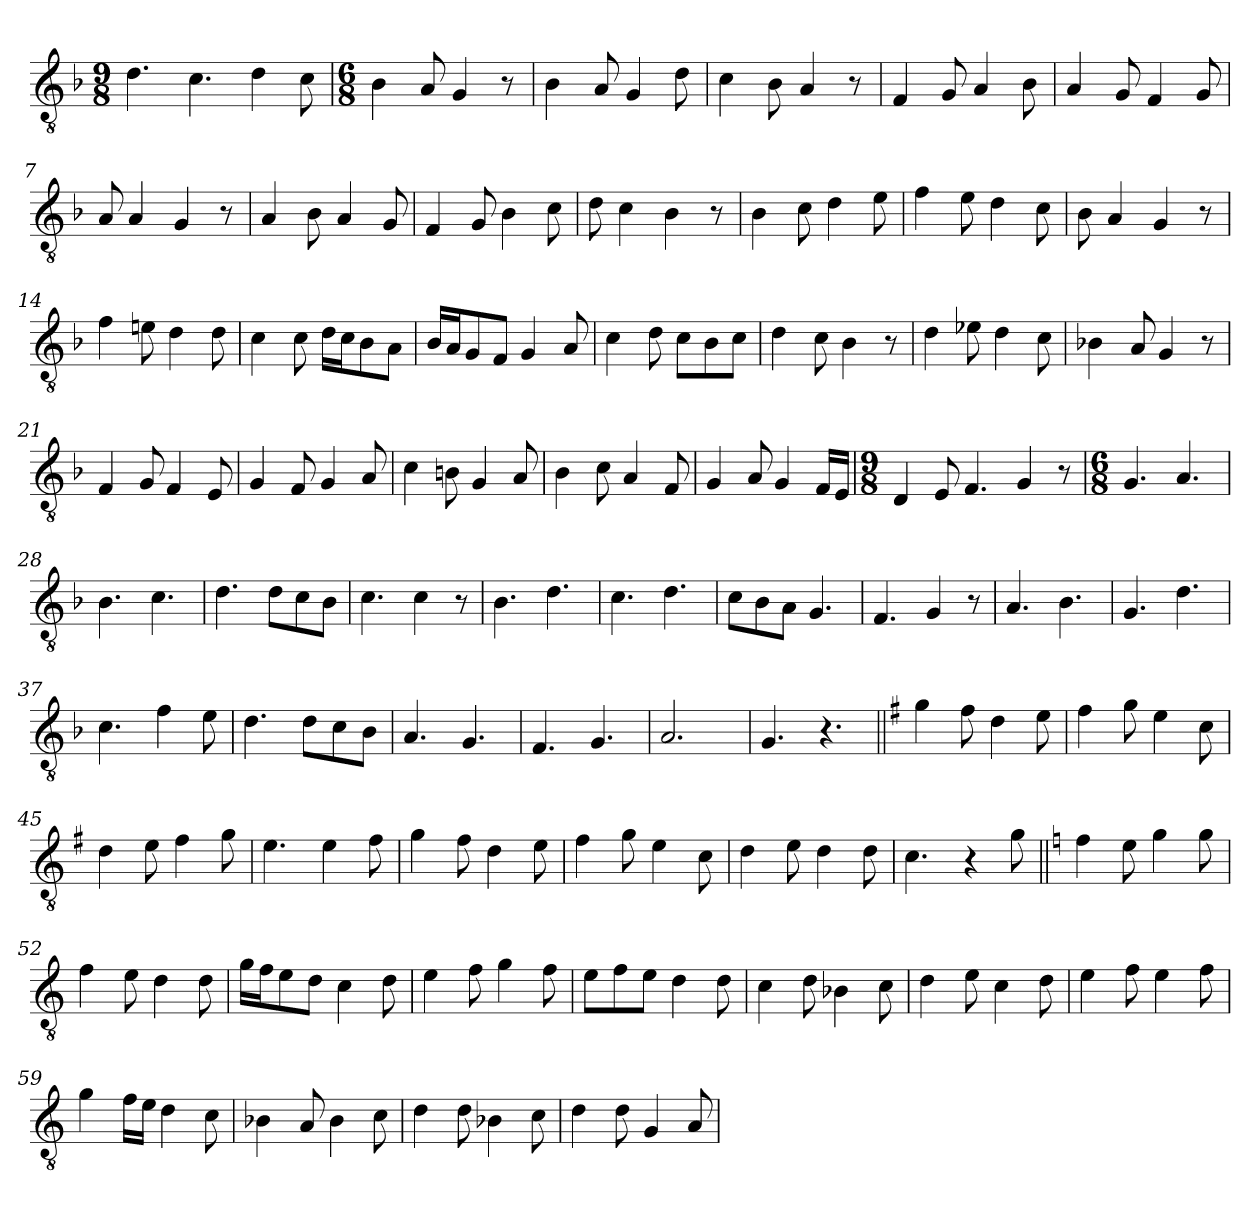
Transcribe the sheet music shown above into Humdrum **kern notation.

**kern
*part1
*staff1
*clefGv2
*k[b-]
*F:
*M9/8
=1
4.d\
4.c\
4d\
8c\
=2
*M6/8
4B-\
8A/
4G/
8r
=3
4B-\
8A/
4G/
8d\
=4
4c\
8B-\
4A/
8r
=5
4F/
8G/
4A/
8B-\
=6
4A/
8G/
4F/
8G/
!!LO:LB:g=z
=7
8A/
4A/
4G/
8r
=8
4A/
8B-\
4A/
8G/
=9
4F/
8G/
4B-\
8c\
=10
8d\
4c\
4B-\
8r
=11
4B-\
8c\
4d\
8e\
=12
4f\
8e\
4d\
8c\
=13
8B-\
4A/
4G/
8r
!!LO:LB:g=z
=14
4f\
8en\
4d\
8d\
=15
4c\
8c\
16d\LL
16c\J
8B-\
8A\J
=16
16B-/LL
16A/J
8G/
8F/J
4G/
8A/
=17
4c\
8d\
8c\L
8B-\
8c\J
=18
4d\
8c\
4B-\
8r
=19
4d\
8e-X\
4d\
8c\
=20
4B-X\
8A/
4G/
8r
!!LO:LB:g=z
=21
4F/
8G/
4F/
8E/
=22
4G/
8F/
4G/
8A/
=23
4c\
8Bn\
4G/
8A/
=24
4B-\
8c\
4A/
8F/
=25
4G/
8A/
4G/
16F/LL
16E/JJ
=26
*M9/8
4D/
8E/
4.F/
4G/
8r
!!LO:LB:g=z
=27
*M6/8
4.G/
4.A/
=28
4.B-\
4.c\
=29
4.d\
8d\L
8c\
8B-\J
=30
4.c\
4c\
8r
=31
4.B-\
4.d\
=32
4.c\
4.d\
=33
8c\L
8B-\
8A\J
4.G/
=34
4.F/
4G/
8r
!!LO:LB:g=z
=35
4.A/
4.B-\
=36
4.G/
4.d\
=37
4.c\
4f\
8e\
=38
4.d\
8d\L
8c\
8B-\J
=39
4.A/
4.G/
=40
4.F/
4.G/
=41
2.A/
=42
4.G/
4.r
!!LO:LB:g=z
=43||
*k[f#]
*G:
4g\
8f#\
4d\
8e\
=44
4f#\
8g\
4e\
8c\
=45
4d\
8e\
4f#\
8g\
=46
4.e\
4e\
8f#\
=47
4g\
8f#\
4d\
8e\
=48
4f#\
8g\
4e\
8c\
=49
4d\
8e\
4d\
8d\
!!LO:LB:g=z
=50
4.c\
4r
8g\
=51||
*k[]
*C:
4f\
8e\
4g\
8g\
=52
4f\
8e\
4d\
8d\
=53
16g\LL
16f\J
8e\
8d\J
4c\
8d\
=54
4e\
8f\
4g\
8f\
=55
8e\L
8f\
8e\J
4d\
8d\
=56
4c\
8d\
4B-X\
8c\
!!LO:PB:g=z
=57
4d\
8e\
4c\
8d\
=58
4e\
8f\
4e\
8f\
=59
4g\
16f\LL
16e\JJ
4d\
8c\
=60
4B-X\
8A/
4B-\
8c\
=61
4d\
8d\
4B-X\
8c\
=62
4d\
8d\
4G/
8A/
=
*-
